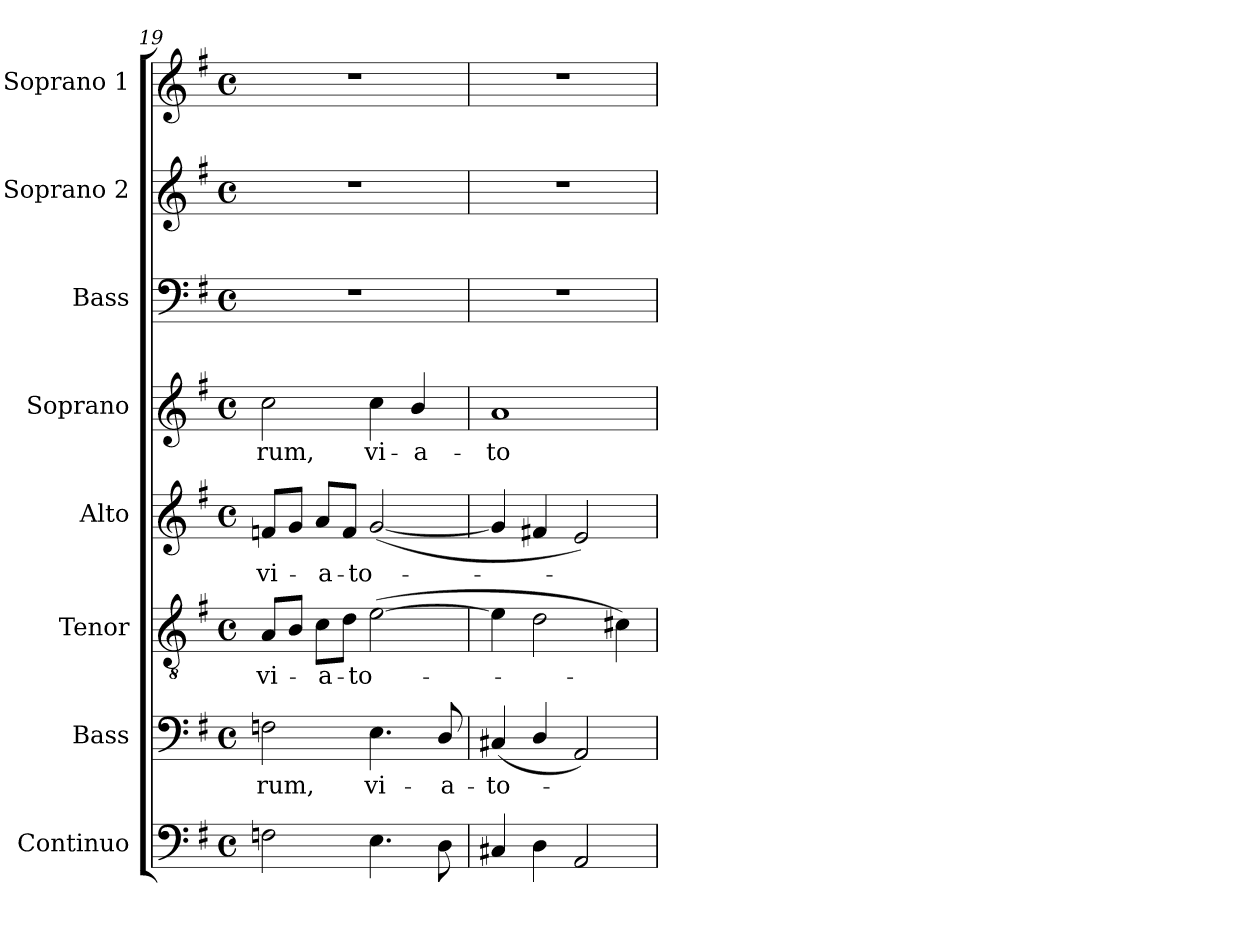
**kern	**kern	**text	**kern	**text	**kern	**text	**kern	**text	**kern	**kern	**kern
*part8	*part7	*part7	*part6	*part6	*part5	*part5	*part4	*part4	*part3	*part2	*part1
*staff8	*staff7	*staff7	*staff6	*staff6	*staff5	*staff5	*staff4	*staff4	*staff3	*staff2	*staff1
*I"Continuo	*I"Bass	*	*I"Tenor	*	*I"Alto	*	*I"Soprano	*	*I"Bass	*I"Soprano 2	*I"Soprano 1
*I'Cont.	*I'B.	*	*I'T.	*	*I'A.	*	*I'S.	*	*I'B.	*I'S2.	*I'S1.
*clefF4	*clefF4	*	*clefGv2	*	*clefG2	*	*clefG2	*	*clefF4	*clefG2	*clefG2
*	*	*	*ITrd7c12	*	*	*	*	*	*	*	*
*k[f#]	*k[f#]	*	*k[f#]	*	*k[f#]	*	*k[f#]	*	*k[f#]	*k[f#]	*k[f#]
*G:	*G:	*	*G:	*	*G:	*	*G:	*	*G:	*G:	*G:
*M4/4	*M4/4	*	*M4/4	*	*M4/4	*	*M4/4	*	*M4/4	*M4/4	*M4/4
*met(c)	*met(c)	*	*met(c)	*	*met(c)	*	*met(c)	*	*met(c)	*met(c)	*met(c)
=19	=19	=19	=19	=19	=19	=19	=19	=19	=19	=19	=19
!	!	!LO:LY:b:color=#000000	!	!	!	!	!	!	!	!	!
!	!	!	!	!LO:LY:b:color=#000000	!	!	!	!	!	!	!
!	!	!	!	!	!	!LO:LY:b:color=#000000	!	!	!	!	!
!	!	!	!	!	!	!	!	!LO:LY:b:color=#000000	!	!	!
2Fni\	2Fni\	-rum,	8AAi/L	vi-	8fni/L	vi-	2cci\	-rum,	1r	1r	1r
.	.	.	8BBi/J	.	8gi/J	.	.	.	.	.	.
!	!	!	!	!LO:LY:b:color=#000000	!	!	!	!	!	!	!
!	!	!	!	!	!	!LO:LY:b:color=#000000	!	!	!	!	!
.	.	.	8Ci\L	-a-	8ai/L	-a-	.	.	.	.	.
.	.	.	8Di\J	.	8fi/J	.	.	.	.	.	.
!	!	!LO:LY:b:color=#000000	!	!	!	!	!	!	!	!	!
!	!	!	!	!LO:LY:b:color=#000000	!	!	!	!	!	!	!
!	!	!	!	!	!	!LO:LY:b:color=#000000	!	!	!	!	!
!	!	!	!	!	!	!	!	!LO:LY:b:color=#000000	!	!	!
4.Ei\	4.Ei\	vi-	([>2Ei\	-to-	([<2gi/	-to-	4cci\	vi-	.	.	.
!	!	!	!	!	!	!	!	!LO:LY:b:color=#000000	!	!	!
.	.	.	.	.	.	.	4bi/	-a-	.	.	.
!	!	!LO:LY:b:color=#000000	!	!	!	!	!	!	!	!	!
8Di\	8Di/	-a-	.	.	.	.	.	.	.	.	.
=20	=20	=20	=20	=20	=20	=20	=20	=20	=20	=20	=20
!	!	!LO:LY:b:color=#000000	!	!	!	!	!	!	!	!	!
!	!	!	!	!	!	!	!	!LO:LY:b:color=#000000	!	!	!
4C#Xi/	(4C#Xi/	-to-	4Ei\]	.	4gi/]	.	1ai	-to-	1r	1r	1r
4Di\	4Di/	.	2Di\	.	4f#Xi/	.	.	.	.	.	.
2AAi/	2AAi/)	.	.	.	2ei/)	.	.	.	.	.	.
.	.	.	4C#Xi\)	.	.	.	.	.	.	.	.
=	=	=	=	=	=	=	=	=	=	=	=
*-	*-	*-	*-	*-	*-	*-	*-	*-	*-	*-	*-
